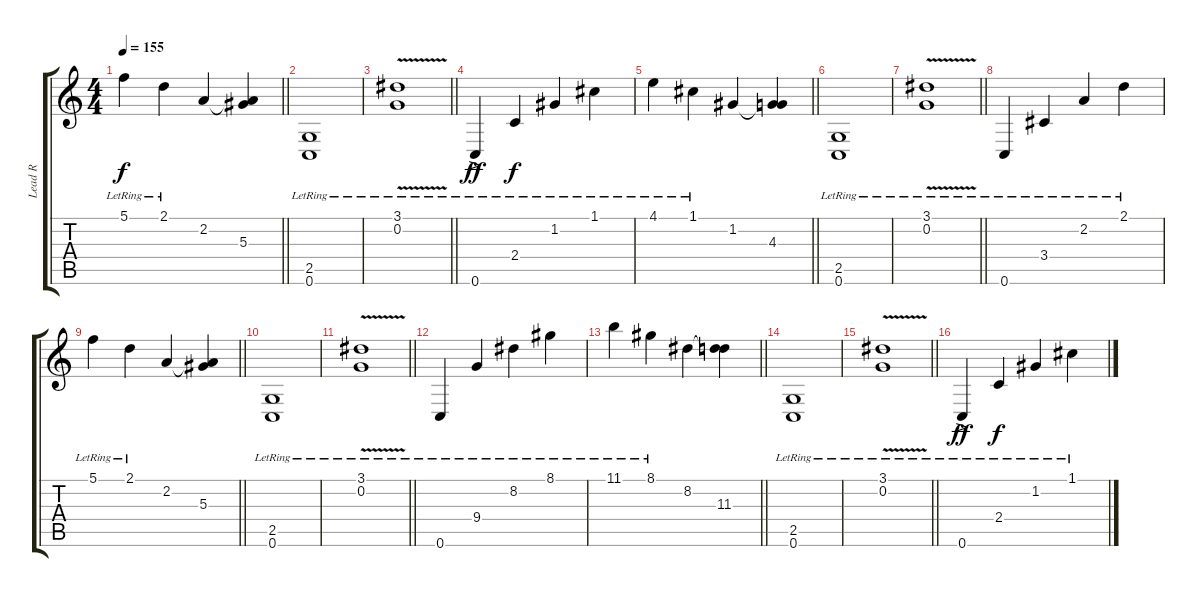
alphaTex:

\track ("Lead R" "Lead R") {instrument overdrivenguitar}
\staff {score tabs}
\tuning (C4 G3 Eb3 Bb2 F2 C2) {hide}
\ts (4 4)
\tempo 155
\clef g2
\barLineRight lightlight
\ks c
5.1{lr}.4{dy f} 2.1{lr}.4 2.2.4 (2.2{t} 5.3).4 |
\section ("" "")
(2.5{lr} 0.6{lr}).1 |
\barLineRight lightlight
(3.1{v lr} 0.2{lr}).1 |
0.6{ac lr}.4{dy ff} 2.4{lr}.4{dy f} 1.2{lr}.4 1.1{lr}.4 |
\barLineRight lightlight
4.1{lr}.4 1.1{lr}.4 1.2.4 (1.2{t} 4.3).4 |
\section ("" "")
(2.5{lr} 0.6{lr}).1 |
\barLineRight lightlight
(3.1{v lr} 0.2{lr}).1 |
0.6{lr}.4 3.4{lr}.4 2.2{lr}.4 2.1{lr}.4 |
\barLineRight lightlight
5.1{lr}.4 2.1{lr}.4 2.2.4 (2.2{t} 5.3).4 |
\section ("" "")
(2.5{lr} 0.6{lr}).1 |
\barLineRight lightlight
(3.1{v lr} 0.2{lr}).1 |
0.6{lr}.4 9.4{lr}.4 8.2{lr}.4 8.1{lr}.4 |
\barLineRight lightlight
11.1{lr}.4 8.1{lr}.4 8.2.4 (8.2{t} 11.3).4 |
\section ("" "")
(2.5{lr} 0.6{lr}).1 |
\barLineRight lightlight
(3.1{v lr} 0.2{lr}).1 |
0.6{ac lr}.4{dy ff} 2.4{lr}.4{dy f} 1.2{lr}.4 1.1{lr}.4
